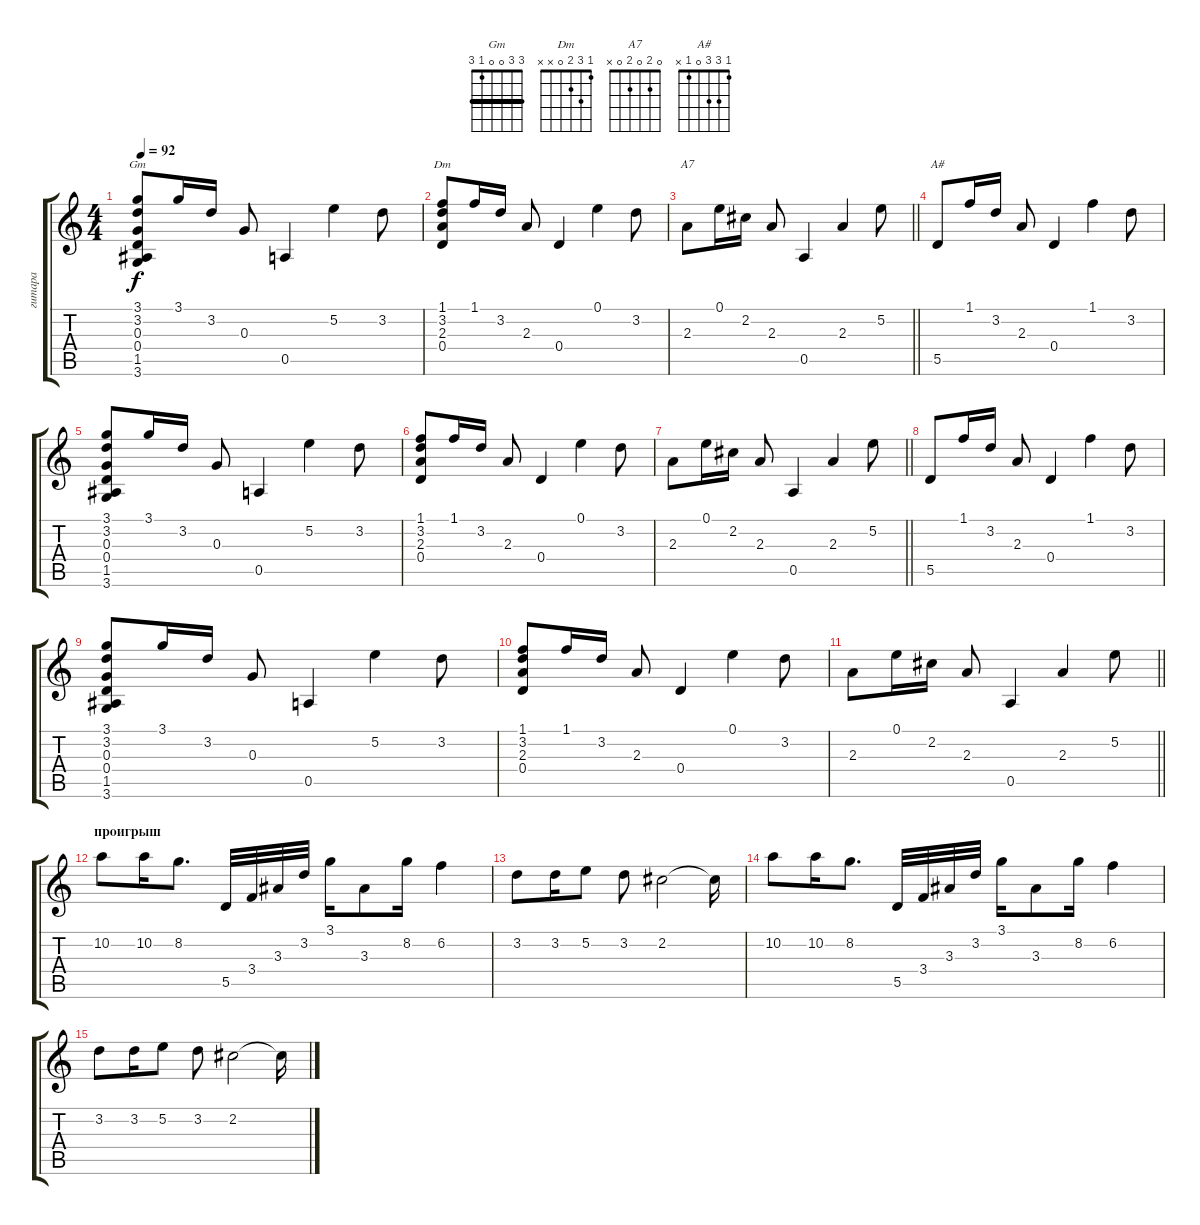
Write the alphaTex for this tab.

\track ("гитара" "гитара") {instrument electricguitarclean}
\staff {score tabs}
\tuning (E4 B3 G3 D3 A2 E2) {hide}
\chord ("Gm" 3 3 0 0 1 3) {barre 3}
\chord ("Dm" 1 3 2 0 x x)
\chord ("A7" 0 2 0 2 0 x)
\chord ("A#" 1 3 3 0 1 x)
\ts (4 4)
\tempo 92
\clef g2
\ks c
(3.1 3.2 0.3 0.4 1.5 3.6).8{ch "Gm" dy f} 3.1.16 3.2.16 0.3.8 0.5.4 5.2.4 3.2.8 |
(1.1 3.2 2.3 0.4).8{ch "Dm"} 1.1.16 3.2.16 2.3.8 0.4.4 0.1.4 3.2.8 |
\barLineRight lightlight
2.3.8{ch "A7"} 0.1.16 2.2.16 2.3.8 0.5.4 2.3.4 5.2.8 |
5.5.8{ch "A#"} 1.1.16 3.2.16 2.3.8 0.4.4 1.1.4 3.2.8 |
(3.1 3.2 0.3 0.4 1.5 3.6).8 3.1.16 3.2.16 0.3.8 0.5.4 5.2.4 3.2.8 |
(1.1 3.2 2.3 0.4).8 1.1.16 3.2.16 2.3.8 0.4.4 0.1.4 3.2.8 |
\barLineRight lightlight
2.3.8 0.1.16 2.2.16 2.3.8 0.5.4 2.3.4 5.2.8 |
5.5.8 1.1.16 3.2.16 2.3.8 0.4.4 1.1.4 3.2.8 |
(3.1 3.2 0.3 0.4 1.5 3.6).8 3.1.16 3.2.16 0.3.8 0.5.4 5.2.4 3.2.8 |
(1.1 3.2 2.3 0.4).8 1.1.16 3.2.16 2.3.8 0.4.4 0.1.4 3.2.8 |
\barLineRight lightlight
2.3.8 0.1.16 2.2.16 2.3.8 0.5.4 2.3.4 5.2.8 |
\section ("" "проигрыш")
10.2.8 10.2.16 8.2.8{d} 5.5.32 3.4.32 3.3.32 3.2.32 3.1.16 3.3.8 8.2.16 6.2.4 |
3.2.8 3.2.16 5.2.8 3.2.8 2.2.2 2.2{t}.16 |
10.2.8 10.2.16 8.2.8{d} 5.5.32 3.4.32 3.3.32 3.2.32 3.1.16 3.3.8 8.2.16 6.2.4 |
3.2.8 3.2.16 5.2.8 3.2.8 2.2.2 2.2{t}.16
